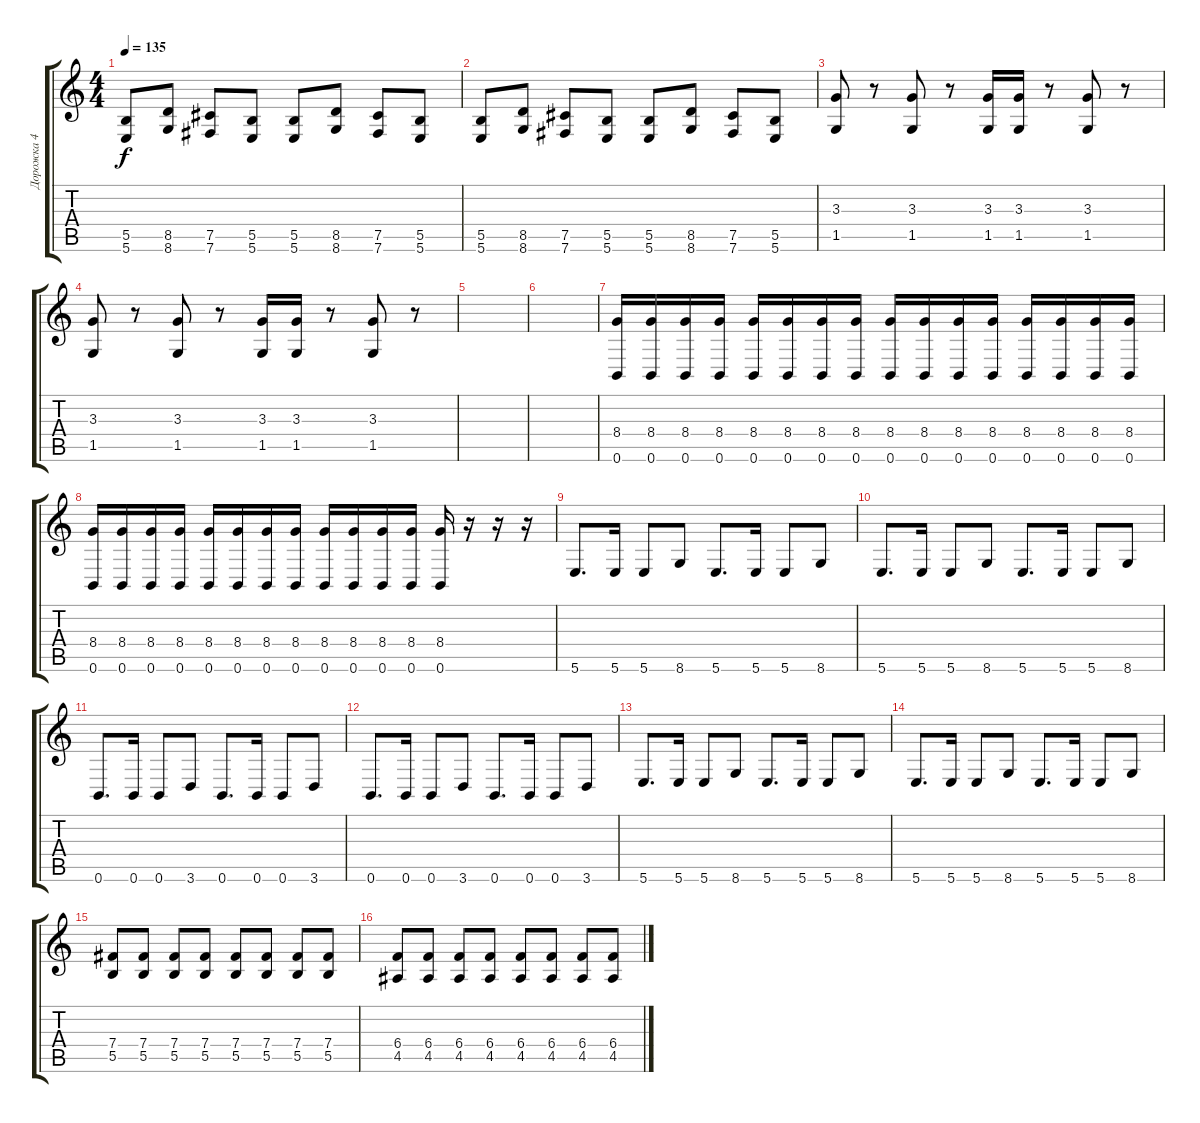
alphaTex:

\track ("Дорожка 4" "Дорожка 4") {instrument distortionguitar}
\staff {score tabs}
\tuning (Db4 Ab3 E3 B2 Gb2 B1) {hide}
\ts (4 4)
\tempo 135
\clef g2
\ks c
(5.5 5.6).8{dy f} (8.5 8.6).8 (7.5 7.6).8 (5.5 5.6).8 (5.5 5.6).8 (8.5 8.6).8 (7.5 7.6).8 (5.5 5.6).8 |
(5.5 5.6).8 (8.5 8.6).8 (7.5 7.6).8 (5.5 5.6).8 (5.5 5.6).8 (8.5 8.6).8 (7.5 7.6).8 (5.5 5.6).8 |
(3.3 1.5).8 r.8 (3.3 1.5).8 r.8 (3.3 1.5).16 (3.3 1.5).16 r.8 (3.3 1.5).8 r.8 |
(3.3 1.5).8 r.8 (3.3 1.5).8 r.8 (3.3 1.5).16 (3.3 1.5).16 r.8 (3.3 1.5).8 r.8 |
|
|
(8.4 0.6).16 (8.4 0.6).16 (8.4 0.6).16 (8.4 0.6).16 (8.4 0.6).16 (8.4 0.6).16 (8.4 0.6).16 (8.4 0.6).16 (8.4 0.6).16 (8.4 0.6).16 (8.4 0.6).16 (8.4 0.6).16 (8.4 0.6).16 (8.4 0.6).16 (8.4 0.6).16 (8.4 0.6).16 |
(8.4 0.6).16 (8.4 0.6).16 (8.4 0.6).16 (8.4 0.6).16 (8.4 0.6).16 (8.4 0.6).16 (8.4 0.6).16 (8.4 0.6).16 (8.4 0.6).16 (8.4 0.6).16 (8.4 0.6).16 (8.4 0.6).16 (8.4 0.6).16 r.16 r.16 r.16 |
5.6.8{d} 5.6.16 5.6.8 8.6.8 5.6.8{d} 5.6.16 5.6.8 8.6.8 |
5.6.8{d} 5.6.16 5.6.8 8.6.8 5.6.8{d} 5.6.16 5.6.8 8.6.8 |
0.6.8{d} 0.6.16 0.6.8 3.6.8 0.6.8{d} 0.6.16 0.6.8 3.6.8 |
0.6.8{d} 0.6.16 0.6.8 3.6.8 0.6.8{d} 0.6.16 0.6.8 3.6.8 |
5.6.8{d} 5.6.16 5.6.8 8.6.8 5.6.8{d} 5.6.16 5.6.8 8.6.8 |
5.6.8{d} 5.6.16 5.6.8 8.6.8 5.6.8{d} 5.6.16 5.6.8 8.6.8 |
(7.4 5.5).8 (7.4 5.5).8 (7.4 5.5).8 (7.4 5.5).8 (7.4 5.5).8 (7.4 5.5).8 (7.4 5.5).8 (7.4 5.5).8 |
(6.4 4.5).8 (6.4 4.5).8 (6.4 4.5).8 (6.4 4.5).8 (6.4 4.5).8 (6.4 4.5).8 (6.4 4.5).8 (6.4 4.5).8
